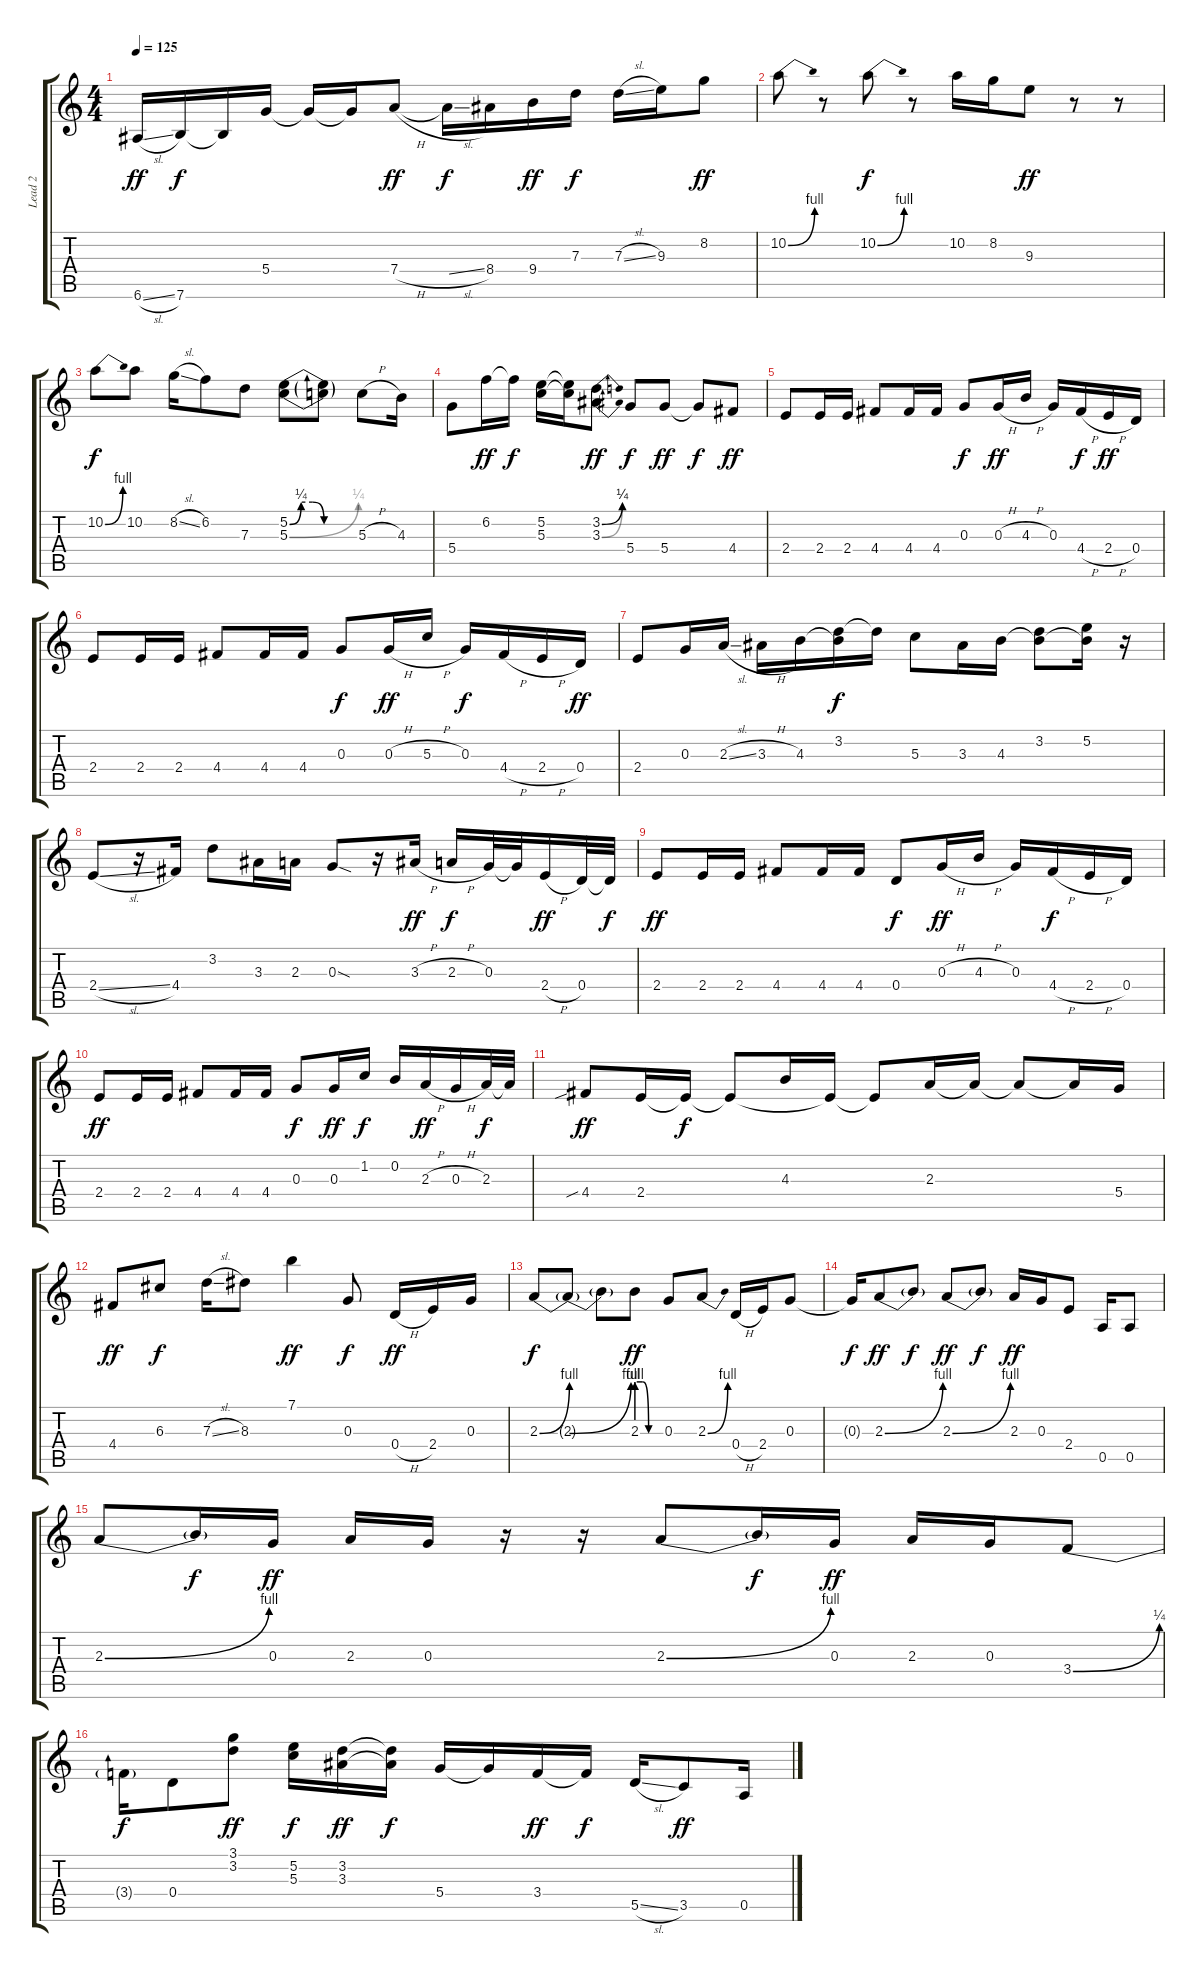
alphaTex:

\track ("Lead 2" "Lead 2") {instrument electricguitarclean}
\staff {score tabs}
\tuning (E4 B3 G3 D3 A2 E2) {hide}
\ts (4 4)
\tempo 125
\clef g2
\ks c
6.6{sl}.16{dy ff} 7.6.16{dy f} 7.6{t}.16 5.4.16 5.4{t}.16 5.4{t}.16 7.4{h}.8{dy ff} 7.4{sl t}.16{dy f} 8.4.16 9.4.16{dy ff} 7.3.16{dy f} 7.3{sl}.16 9.3.16 8.2.8{dy ff} |
10.2{be (bend 0 0 60 4)}.8 r.8 10.2{be (bend 0 0 60 4)}.8{dy f} r.8 10.2.16 8.2.16 9.3.8{dy ff} r.8 r.8 |
10.2{be (bend 0 0 60 4)}.8{dy f} 10.2.8 8.2{sl}.16 6.2.8 7.3.8 (5.2{be (custom 0 0 10 1 20 1 30 0 60 0)} 5.3{be (bend 0 0 60 1)}).8 (5.2{t} 5.3{t}).8 5.3{h}.8 4.3.16 |
5.4.8 6.2.16{dy ff} 6.2{t}.16{dy f} (5.2 5.3).16 (5.2{t} 5.3{t}).16 (3.2{be (bend 0 0 60 1)} 3.3{be (bend 0 0 60 1)}).8{dy ff} 5.4.8{dy f} 5.4.8{dy ff} 5.4{t}.8{dy f} 4.4.8{dy ff} |
2.4.8 2.4.16 2.4.16 4.4.8 4.4.16 4.4.16 0.3.8{dy f} 0.3{h}.16{dy ff} 4.3{h}.16 0.3.16 4.4{h}.16{dy f} 2.4{h}.16{dy ff} 0.4.16 |
2.4.8 2.4.16 2.4.16 4.4.8 4.4.16 4.4.16 0.3.8{dy f} 0.3{h}.16{dy ff} 5.3{h}.16 0.3.16{dy f} 4.4{h}.16 2.4{h}.16 0.4.16{dy ff} |
2.4.8 0.3.16 2.3{sl}.16 3.3{h}.16 4.3.16 (3.2 4.3{t}).16{dy f} 3.2{t}.16 5.3.8 3.3.16 4.3.16 (3.2 4.3{t}).8 (5.2 4.3{t}).16 r.16 |
2.4{sl}.8 r.16 4.4.16 3.2.8 3.3.16 2.3.16 0.3{sod}.8 r.16 3.3{h}.16{dy ff} 2.3{h}.16{dy f} 0.3.32 0.3{t}.32 2.4{h}.16{dy ff} 0.4.32 0.4{t}.32{dy f} |
2.4.8{dy ff} 2.4.16 2.4.16 4.4.8 4.4.16 4.4.16 0.4.8{dy f} 0.3{h}.16{dy ff} 4.3{h}.16 0.3.16 4.4{h}.16{dy f} 2.4{h}.16 0.4.16 |
2.4.8{dy ff} 2.4.16 2.4.16 4.4.8 4.4.16 4.4.16 0.3.8{dy f} 0.3.16{dy ff} 1.2.16{dy f} 0.2.16 2.3{h}.16{dy ff} 0.3{h}.16 2.3.32{dy f} 2.3{t}.32 |
4.4{sib}.8{dy ff} 2.4.16 2.4{t}.16{dy f} 2.4{t}.8 4.3.16 2.4{t}.16 2.4{t}.8 2.3.16 2.3{t}.16 2.3{t}.8 2.3{t}.16 5.4.16 |
4.4.8{dy ff} 6.3.8{dy f} 7.3{sl}.16 8.3.8 7.1.4{dy ff} 0.3.8{dy f} 0.4{h}.16{dy ff} 2.4.16 0.3.16 |
2.3{be (bend 0 0 60 4)}.8{dy f} 2.3{be (bend 0 0 60 4) t}.8 2.3{t}.8 2.3{be (custom 0 4 15 4 30 0 60 0)}.8{dy ff} 0.3.8 2.3{be (bend 0 0 60 4)}.8 0.4{h}.16 2.4.16 0.3.8 |
0.3{t}.16{dy f} 2.3{be (bend 0 0 60 4)}.8{dy ff} 2.3{t}.8{dy f} 2.3{be (bend 0 0 60 4)}.8{dy ff} 2.3{t}.8{dy f} 2.3.16{dy ff} 0.3.16 2.4.8 0.5.16 0.5.8 |
2.3{be (bend 0 0 60 4)}.8 2.3{t}.16{dy f} 0.3.16{dy ff} 2.3.16 0.3.16 r.16 r.16 2.3{be (bend 0 0 60 4)}.8 2.3{t}.16{dy f} 0.3.16{dy ff} 2.3.16 0.3.16 3.4{be (bend 0 0 60 1)}.8 |
3.4{t}.16{dy f} 0.4.8 (3.1 3.2).8{dy ff} (5.2 5.3).16{dy f} (3.2 3.3).16{dy ff} (3.2{t} 3.3{t}).16{dy f} 5.4.16 5.4{t}.16 3.4.16{dy ff} 3.4{t}.16{dy f} 5.5{sl}.16 3.5.8{dy ff} 0.5.16
